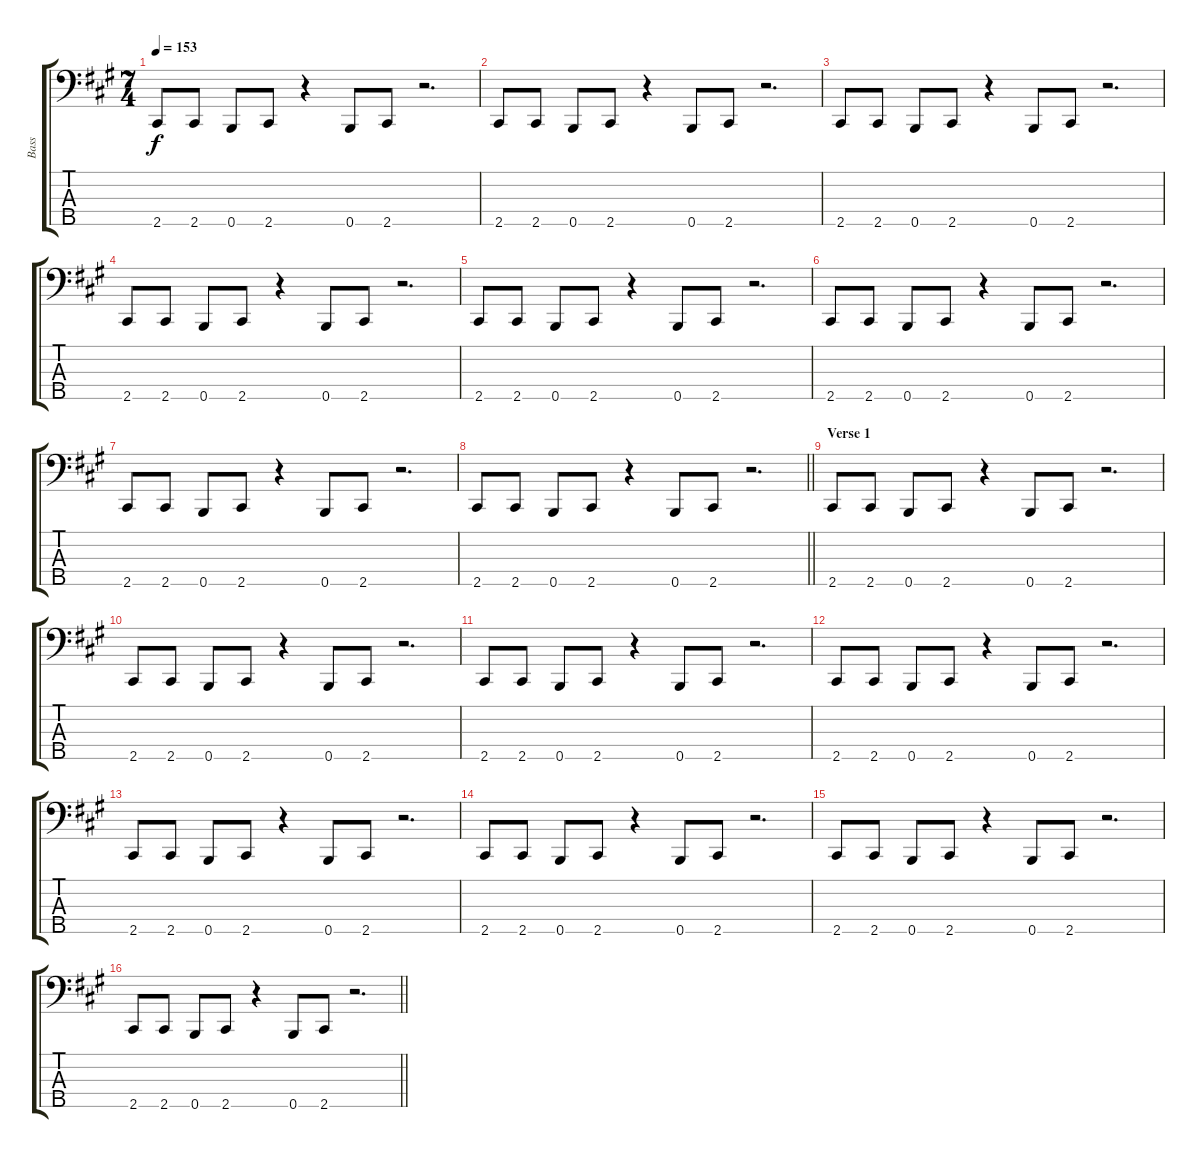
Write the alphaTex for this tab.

\track ("Bass" "Bass") {instrument electricbassfinger}
\staff {score tabs}
\tuning (G2 D2 A1 E1 B0) {hide}
\ts (7 4)
\tempo 153
\clef f4
\ks a
2.5.8{dy f} 2.5.8 0.5.8 2.5.8 r.4 0.5.8 2.5.8 r.2{d} |
2.5.8 2.5.8 0.5.8 2.5.8 r.4 0.5.8 2.5.8 r.2{d} |
2.5.8 2.5.8 0.5.8 2.5.8 r.4 0.5.8 2.5.8 r.2{d} |
2.5.8 2.5.8 0.5.8 2.5.8 r.4 0.5.8 2.5.8 r.2{d} |
2.5.8 2.5.8 0.5.8 2.5.8 r.4 0.5.8 2.5.8 r.2{d} |
2.5.8 2.5.8 0.5.8 2.5.8 r.4 0.5.8 2.5.8 r.2{d} |
2.5.8 2.5.8 0.5.8 2.5.8 r.4 0.5.8 2.5.8 r.2{d} |
\barLineRight lightlight
2.5.8 2.5.8 0.5.8 2.5.8 r.4 0.5.8 2.5.8 r.2{d} |
\section ("" "Verse 1")
2.5.8 2.5.8 0.5.8 2.5.8 r.4 0.5.8 2.5.8 r.2{d} |
2.5.8 2.5.8 0.5.8 2.5.8 r.4 0.5.8 2.5.8 r.2{d} |
2.5.8 2.5.8 0.5.8 2.5.8 r.4 0.5.8 2.5.8 r.2{d} |
2.5.8 2.5.8 0.5.8 2.5.8 r.4 0.5.8 2.5.8 r.2{d} |
2.5.8 2.5.8 0.5.8 2.5.8 r.4 0.5.8 2.5.8 r.2{d} |
2.5.8 2.5.8 0.5.8 2.5.8 r.4 0.5.8 2.5.8 r.2{d} |
2.5.8 2.5.8 0.5.8 2.5.8 r.4 0.5.8 2.5.8 r.2{d} |
\barLineRight lightlight
2.5.8 2.5.8 0.5.8 2.5.8 r.4 0.5.8 2.5.8 r.2{d}
